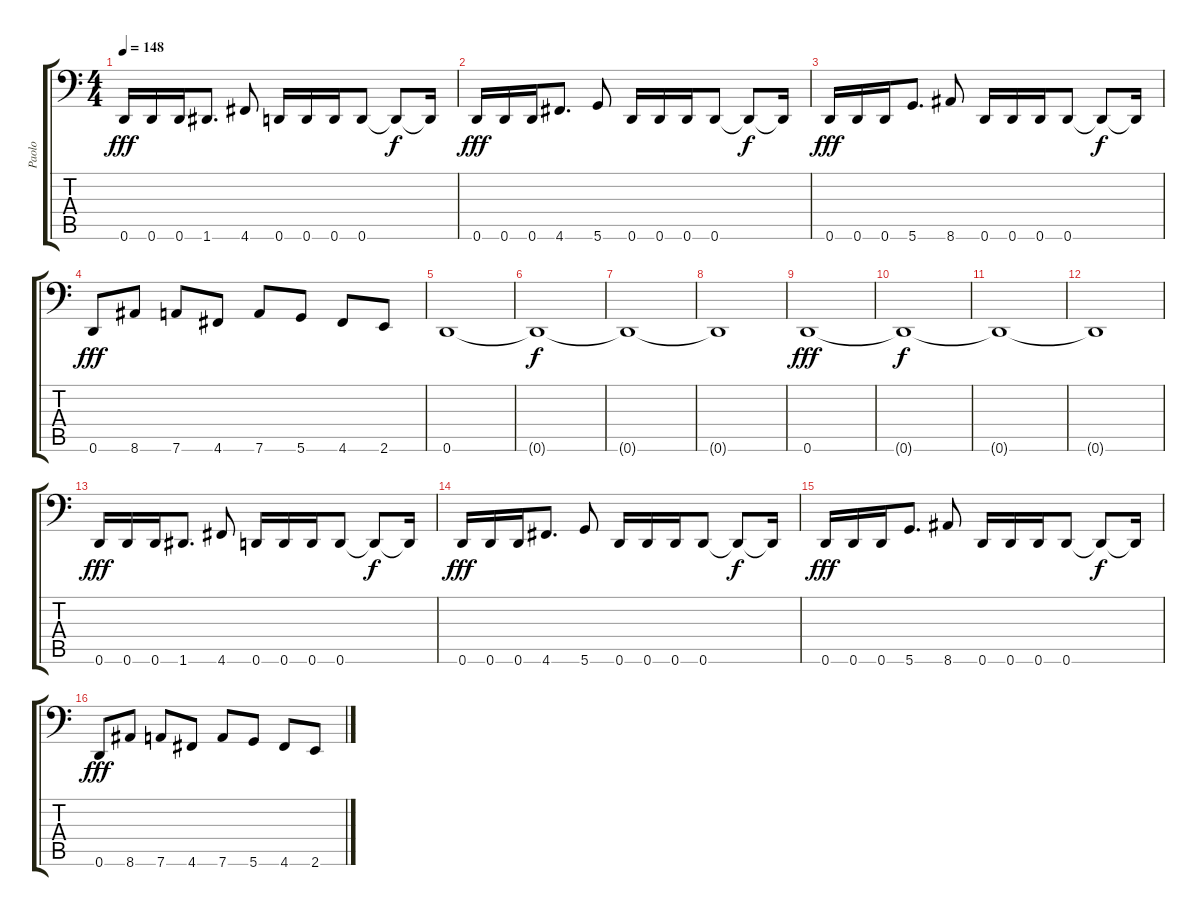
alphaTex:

\track ("Paolo" "Paolo") {instrument electricbasspick}
\staff {score tabs}
\tuning (E3 B2 G2 D2 A1 D1) {hide}
\ts (4 4)
\tempo 148
\clef f4
\ks c
0.6.16{dy fff} 0.6.16 0.6.16 1.6.8{d} 4.6.8 0.6.16 0.6.16 0.6.16 0.6.8 0.6{t}.8{dy f} 0.6{t}.16 |
0.6.16{dy fff} 0.6.16 0.6.16 4.6.8{d} 5.6.8 0.6.16 0.6.16 0.6.16 0.6.8 0.6{t}.8{dy f} 0.6{t}.16 |
0.6.16{dy fff} 0.6.16 0.6.16 5.6.8{d} 8.6.8 0.6.16 0.6.16 0.6.16 0.6.8 0.6{t}.8{dy f} 0.6{t}.16 |
0.6.8{dy fff} 8.6.8 7.6.8 4.6.8 7.6.8 5.6.8 4.6.8 2.6.8 |
0.6.1 |
0.6{t}.1{dy f} |
0.6{t}.1 |
0.6{t}.1 |
0.6.1{dy fff} |
0.6{t}.1{dy f} |
0.6{t}.1 |
0.6{t}.1 |
0.6.16{dy fff} 0.6.16 0.6.16 1.6.8{d} 4.6.8 0.6.16 0.6.16 0.6.16 0.6.8 0.6{t}.8{dy f} 0.6{t}.16 |
0.6.16{dy fff} 0.6.16 0.6.16 4.6.8{d} 5.6.8 0.6.16 0.6.16 0.6.16 0.6.8 0.6{t}.8{dy f} 0.6{t}.16 |
0.6.16{dy fff} 0.6.16 0.6.16 5.6.8{d} 8.6.8 0.6.16 0.6.16 0.6.16 0.6.8 0.6{t}.8{dy f} 0.6{t}.16 |
0.6.8{dy fff} 8.6.8 7.6.8 4.6.8 7.6.8 5.6.8 4.6.8 2.6.8
